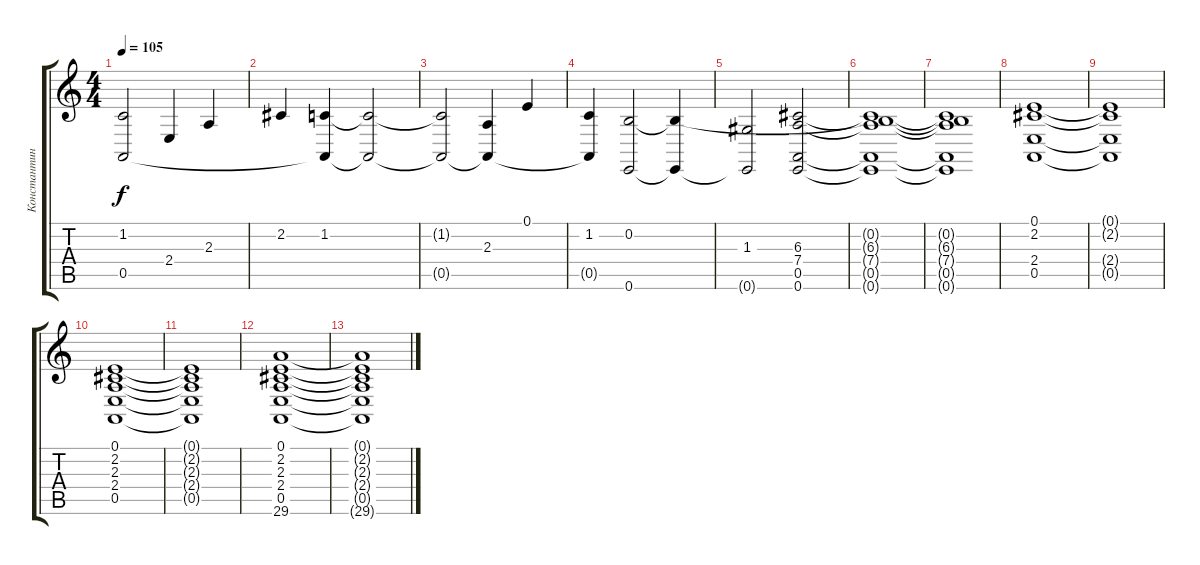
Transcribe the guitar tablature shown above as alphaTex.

\track ("Константин Бекрев (студия)" "Константин") {instrument synthstrings2}
\staff {score tabs}
\tuning (E4 B3 G3 D3 A2 E2) {hide}
\ts (4 4)
\tempo 105
\clef g2
\ks c
(1.2{t} 0.5{t}).2{dy f} 2.4.4 2.3.4 |
2.2.4 (1.2 0.5{t}).4 (1.2{t} 0.5{t}).2 |
(1.2{t} 0.5{t}).2 (2.3 0.5{t}).4 0.1.4 |
(1.2 0.5{t}).4 (0.2 0.6).2 (0.2{t} 0.6{t}).4 |
(1.3 0.6{t}).2 (6.3 7.4 0.5 0.6).2 |
(0.2{t} 6.3{t} 7.4{t} 0.5{t} 0.6{t}).1 |
(0.2{t} 6.3{t} 7.4{t} 0.5{t} 0.6{t}).1 |
(0.1 2.2 2.4 0.5).1 |
(0.1{t} 2.2{t} 2.4{t} 0.5{t}).1 |
(0.1 2.2 2.3 2.4 0.5).1 |
(0.1{t} 2.2{t} 2.3{t} 2.4{t} 0.5{t}).1 |
(0.1 2.2 2.3 2.4 0.5 29.6).1 |
(0.1{t} 2.2{t} 2.3{t} 2.4{t} 0.5{t} 29.6{t}).1
